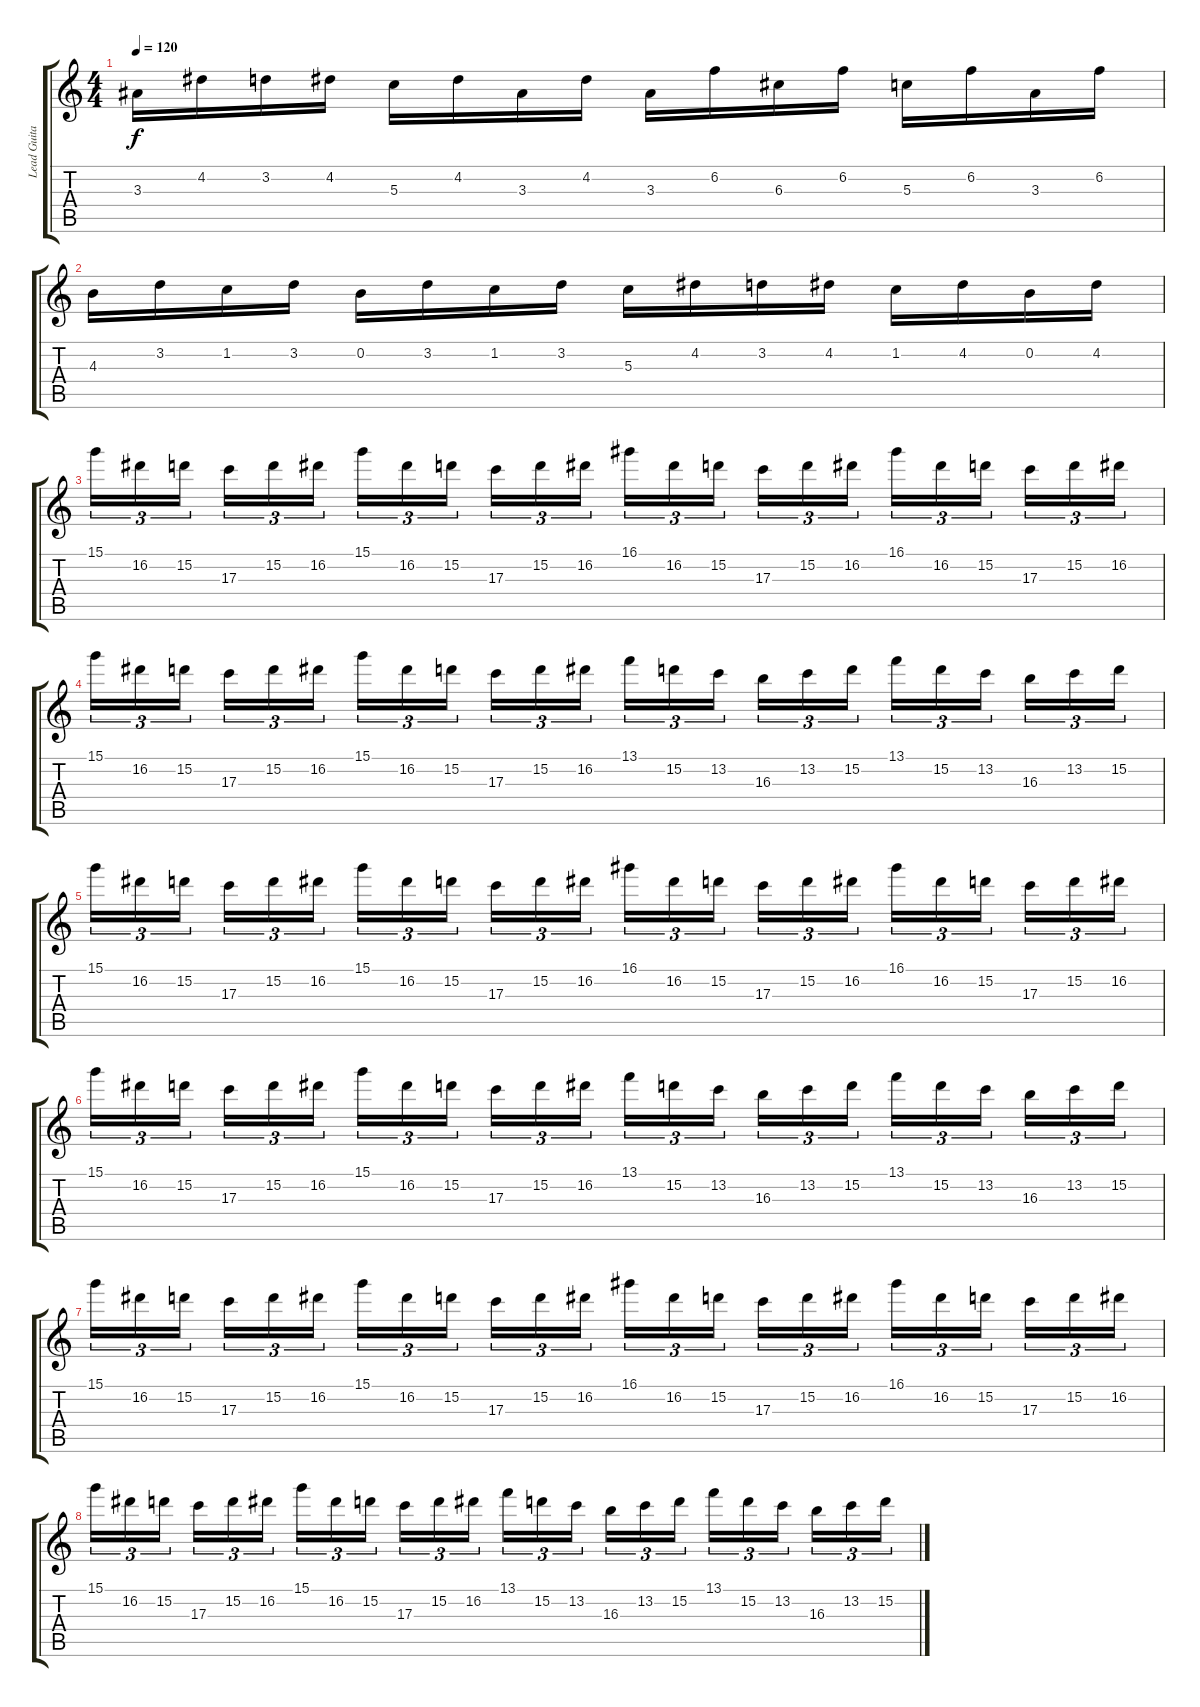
\track ("Lead Guitar I" "Lead Guita") {instrument distortionguitar}
\staff {score tabs}
\tuning (E4 B3 G3 D3 A2 E2) {hide}
\ts (4 4)
\tempo 120
\clef g2
\ks c
3.3.16{dy f} 4.2.16 3.2.16 4.2.16 5.3.16 4.2.16 3.3.16 4.2.16 3.3.16 6.2.16 6.3.16 6.2.16 5.3.16 6.2.16 3.3.16 6.2.16 |
4.3.16 3.2.16 1.2.16 3.2.16 0.2.16 3.2.16 1.2.16 3.2.16 5.3.16 4.2.16 3.2.16 4.2.16 1.2.16 4.2.16 0.2.16 4.2.16 |
15.1.16{tu (3 2)} 16.2.16{tu (3 2)} 15.2.16{tu (3 2)} 17.3.16{tu (3 2)} 15.2.16{tu (3 2)} 16.2.16{tu (3 2)} 15.1.16{tu (3 2)} 16.2.16{tu (3 2)} 15.2.16{tu (3 2)} 17.3.16{tu (3 2)} 15.2.16{tu (3 2)} 16.2.16{tu (3 2)} 16.1.16{tu (3 2)} 16.2.16{tu (3 2)} 15.2.16{tu (3 2)} 17.3.16{tu (3 2)} 15.2.16{tu (3 2)} 16.2.16{tu (3 2)} 16.1.16{tu (3 2)} 16.2.16{tu (3 2)} 15.2.16{tu (3 2)} 17.3.16{tu (3 2)} 15.2.16{tu (3 2)} 16.2.16{tu (3 2)} |
15.1.16{tu (3 2)} 16.2.16{tu (3 2)} 15.2.16{tu (3 2)} 17.3.16{tu (3 2)} 15.2.16{tu (3 2)} 16.2.16{tu (3 2)} 15.1.16{tu (3 2)} 16.2.16{tu (3 2)} 15.2.16{tu (3 2)} 17.3.16{tu (3 2)} 15.2.16{tu (3 2)} 16.2.16{tu (3 2)} 13.1.16{tu (3 2)} 15.2.16{tu (3 2)} 13.2.16{tu (3 2)} 16.3.16{tu (3 2)} 13.2.16{tu (3 2)} 15.2.16{tu (3 2)} 13.1.16{tu (3 2)} 15.2.16{tu (3 2)} 13.2.16{tu (3 2)} 16.3.16{tu (3 2)} 13.2.16{tu (3 2)} 15.2.16{tu (3 2)} |
15.1.16{tu (3 2)} 16.2.16{tu (3 2)} 15.2.16{tu (3 2)} 17.3.16{tu (3 2)} 15.2.16{tu (3 2)} 16.2.16{tu (3 2)} 15.1.16{tu (3 2)} 16.2.16{tu (3 2)} 15.2.16{tu (3 2)} 17.3.16{tu (3 2)} 15.2.16{tu (3 2)} 16.2.16{tu (3 2)} 16.1.16{tu (3 2)} 16.2.16{tu (3 2)} 15.2.16{tu (3 2)} 17.3.16{tu (3 2)} 15.2.16{tu (3 2)} 16.2.16{tu (3 2)} 16.1.16{tu (3 2)} 16.2.16{tu (3 2)} 15.2.16{tu (3 2)} 17.3.16{tu (3 2)} 15.2.16{tu (3 2)} 16.2.16{tu (3 2)} |
15.1.16{tu (3 2)} 16.2.16{tu (3 2)} 15.2.16{tu (3 2)} 17.3.16{tu (3 2)} 15.2.16{tu (3 2)} 16.2.16{tu (3 2)} 15.1.16{tu (3 2)} 16.2.16{tu (3 2)} 15.2.16{tu (3 2)} 17.3.16{tu (3 2)} 15.2.16{tu (3 2)} 16.2.16{tu (3 2)} 13.1.16{tu (3 2)} 15.2.16{tu (3 2)} 13.2.16{tu (3 2)} 16.3.16{tu (3 2)} 13.2.16{tu (3 2)} 15.2.16{tu (3 2)} 13.1.16{tu (3 2)} 15.2.16{tu (3 2)} 13.2.16{tu (3 2)} 16.3.16{tu (3 2)} 13.2.16{tu (3 2)} 15.2.16{tu (3 2)} |
15.1.16{tu (3 2)} 16.2.16{tu (3 2)} 15.2.16{tu (3 2)} 17.3.16{tu (3 2)} 15.2.16{tu (3 2)} 16.2.16{tu (3 2)} 15.1.16{tu (3 2)} 16.2.16{tu (3 2)} 15.2.16{tu (3 2)} 17.3.16{tu (3 2)} 15.2.16{tu (3 2)} 16.2.16{tu (3 2)} 16.1.16{tu (3 2)} 16.2.16{tu (3 2)} 15.2.16{tu (3 2)} 17.3.16{tu (3 2)} 15.2.16{tu (3 2)} 16.2.16{tu (3 2)} 16.1.16{tu (3 2)} 16.2.16{tu (3 2)} 15.2.16{tu (3 2)} 17.3.16{tu (3 2)} 15.2.16{tu (3 2)} 16.2.16{tu (3 2)} |
15.1.16{tu (3 2)} 16.2.16{tu (3 2)} 15.2.16{tu (3 2)} 17.3.16{tu (3 2)} 15.2.16{tu (3 2)} 16.2.16{tu (3 2)} 15.1.16{tu (3 2)} 16.2.16{tu (3 2)} 15.2.16{tu (3 2)} 17.3.16{tu (3 2)} 15.2.16{tu (3 2)} 16.2.16{tu (3 2)} 13.1.16{tu (3 2)} 15.2.16{tu (3 2)} 13.2.16{tu (3 2)} 16.3.16{tu (3 2)} 13.2.16{tu (3 2)} 15.2.16{tu (3 2)} 13.1.16{tu (3 2)} 15.2.16{tu (3 2)} 13.2.16{tu (3 2)} 16.3.16{tu (3 2)} 13.2.16{tu (3 2)} 15.2.16{tu (3 2)}
